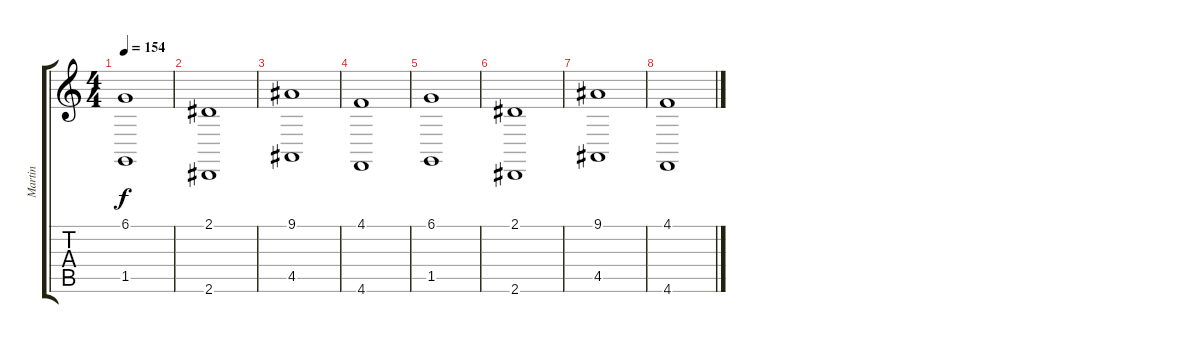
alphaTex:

\track ("Martin" "Martin") {instrument stringensemble1}
\staff {score tabs}
\tuning (Db4 Ab3 E3 B2 Gb2 Db2) {hide}
\ts (4 4)
\tempo 154
\clef g2
\ks c
(6.1 1.5).1{dy f} |
(2.1 2.6).1 |
(9.1 4.5).1 |
(4.1 4.6).1 |
(6.1 1.5).1 |
(2.1 2.6).1 |
(9.1 4.5).1 |
(4.1 4.6).1
